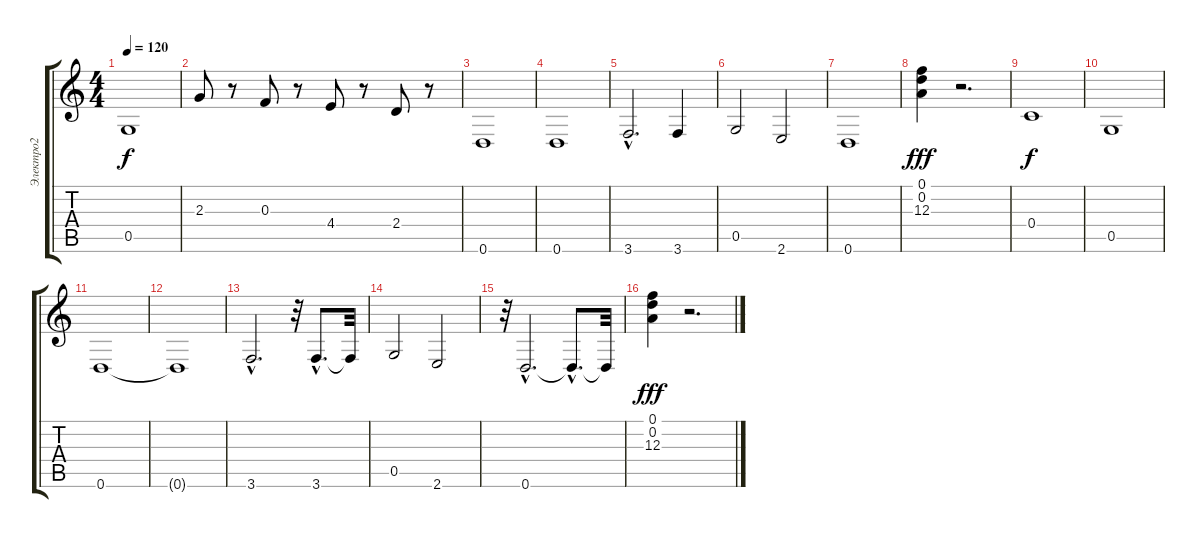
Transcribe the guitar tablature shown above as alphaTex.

\track ("Электро2" "Электро2") {instrument electricguitarjazz}
\staff {score tabs}
\tuning (D4 A3 F3 C3 G2 D2) {hide}
\ts (4 4)
\tempo 120
\clef g2
\ks c
0.5.1{dy f} |
2.3.8 r.8 0.3.8 r.8 4.4.8 r.8 2.4.8 r.8 |
0.6.1 |
0.6.1 |
3.6{hac}.2{d} 3.6.4 |
0.5.2 2.6.2 |
0.6.1 |
(0.1 0.2 12.3).4{dy fff} r.2{d} |
0.4.1{dy f} |
0.5.1 |
0.6.1 |
0.6{t}.1 |
3.6{hac}.2{d} r.32 3.6{hac}.8{d} 3.6{t}.32 |
0.5.2 2.6.2 |
r.32 0.6{hac}.2{d} 0.6{hac t}.8{d} 0.6{t}.32 |
(0.1 0.2 12.3).4{dy fff} r.2{d}
